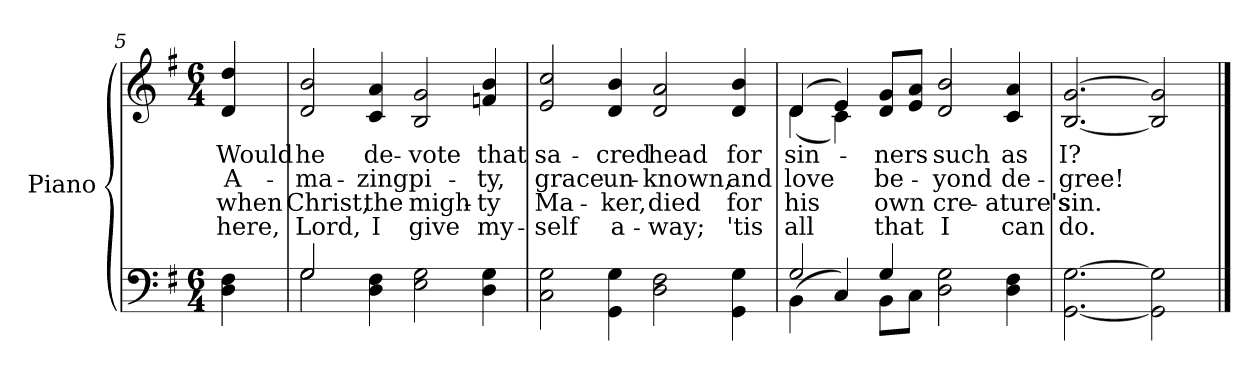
**kern	**kern	**text	**text	**text	**text
*part2	*part1	*part1	*part1	*part1	*part1
*staff2	*staff1	*staff1	*staff1	*staff1	*staff1
*I"Piano	*I"Piano	*	*	*	*
*I'Pno.	*I'Pno.	*	*	*	*
!!LO:LB:g=z
*clefF4	*clefG2	*	*	*	*
*k[f#]	*k[f#]	*	*	*	*
*G:	*G:	*	*	*	*
*M6/4	*M6/4	*	*	*	*
=5	=5	=5	=5	=5	=5
!	!	!LO:LY:b:color=#000000	!LO:LY:b:color=#000000	!LO:LY:b:color=#000000	!LO:LY:b:color=#000000
4Di\ 4F#i	4di/ 4ddi	Would	A-	when	here,
=6	=6	=6	=6	=6	=6
*^	*	*	*	*	*
!	!	!	!LO:LY:b:color=#000000	!LO:LY:b:color=#000000	!LO:LY:b:color=#000000	!LO:LY:b:color=#000000
2Gi/	2Gi\	2di/ 2bi	he	-ma-	Christ,	Lord,
!	!	!	!LO:LY:b:color=#000000	!LO:LY:b:color=#000000	!LO:LY:b:color=#000000	!LO:LY:b:color=#000000
4Di\ 4F#i	1ryy	4ci/ 4ai	de-	-zing	the	I
!	!	!	!LO:LY:b:color=#000000	!LO:LY:b:color=#000000	!LO:LY:b:color=#000000	!LO:LY:b:color=#000000
2Ei\ 2Gi	.	2Bi/ 2gi	-vote	pi-	migh-	-give
!	!	!	!LO:LY:b:color=#000000	!LO:LY:b:color=#000000	!LO:LY:b:color=#000000	!LO:LY:b:color=#000000
4Di\ 4Gi	.	4fni/ 4bi	that	-ty,	ty	my-
*v	*v	*	*	*	*	*
=7	=7	=7	=7	=7	=7
!	!	!LO:LY:b:color=#000000	!LO:LY:b:color=#000000	!LO:LY:b:color=#000000	!LO:LY:b:color=#000000
2Ci\ 2Gi	2ei/ 2cci	sa-	grace	-Ma-	-self
!	!	!LO:LY:b:color=#000000	!LO:LY:b:color=#000000	!LO:LY:b:color=#000000	!LO:LY:b:color=#000000
4GGi\ 4Gi	4di/ 4bi	-cred	un-	ker,	a-
!	!	!LO:LY:b:color=#000000	!LO:LY:b:color=#000000	!LO:LY:b:color=#000000	!LO:LY:b:color=#000000
2Di\ 2F#i	2di/ 2ai	head	-known,	-died	way;
!	!	!LO:LY:b:color=#000000	!LO:LY:b:color=#000000	!LO:LY:b:color=#000000	!LO:LY:b:color=#000000
4GGi\ 4Gi	4di/ 4bi	for	and	for	'tis
=8	=8	=8	=8	=8	=8
*^	*	*	*	*	*
!	!	!	!LO:LY:b:color=#000000	!LO:LY:b:color=#000000	!LO:LY:b:color=#000000	!LO:LY:b:color=#000000
*	*	*^	*	*	*	*
2Gi/	(4BBi\	(4di/	(4di\	sin-	love	his	all
.	4Ci/)	4ei/)	4ci\)	.	.	.	.
!	!	!	!	!LO:LY:b:color=#000000	!LO:LY:b:color=#000000	!LO:LY:b:color=#000000	!LO:LY:b:color=#000000
4Gi/	8BBi\L	8di/ 8gi/L	1ryy	-ners	be-	own	that
.	8Ci\J	8ei/ 8ai/J	.	.	.	.	.
!	!	!	!	!LO:LY:b:color=#000000	!LO:LY:b:color=#000000	!LO:LY:b:color=#000000	!LO:LY:b:color=#000000
2Di\ 2Gi	2.ryy	2di/ 2bi	.	such	-yond	cre-	-I
!	!	!	!	!LO:LY:b:color=#000000	!LO:LY:b:color=#000000	!LO:LY:b:color=#000000	!LO:LY:b:color=#000000
4Di\ 4F#i	.	4ci/ 4ai	.	as	de-	ature's	can
*v	*v	*	*	*	*	*	*
*	*v	*v	*	*	*	*
=9	=9	=9	=9	=9	=9
!	!	!LO:LY:b:color=#000000	!LO:LY:b:color=#000000	!LO:LY:b:color=#000000	!LO:LY:b:color=#000000
[2.GGi\ [2.Gi	[2.Bi/ [2.gi	I?	-gree!	sin.	do.
2GGi\] 2Gi]	2Bi/] 2gi]	.	.	.	.
==	==	==	==	==	==
*-	*-	*-	*-	*-	*-
